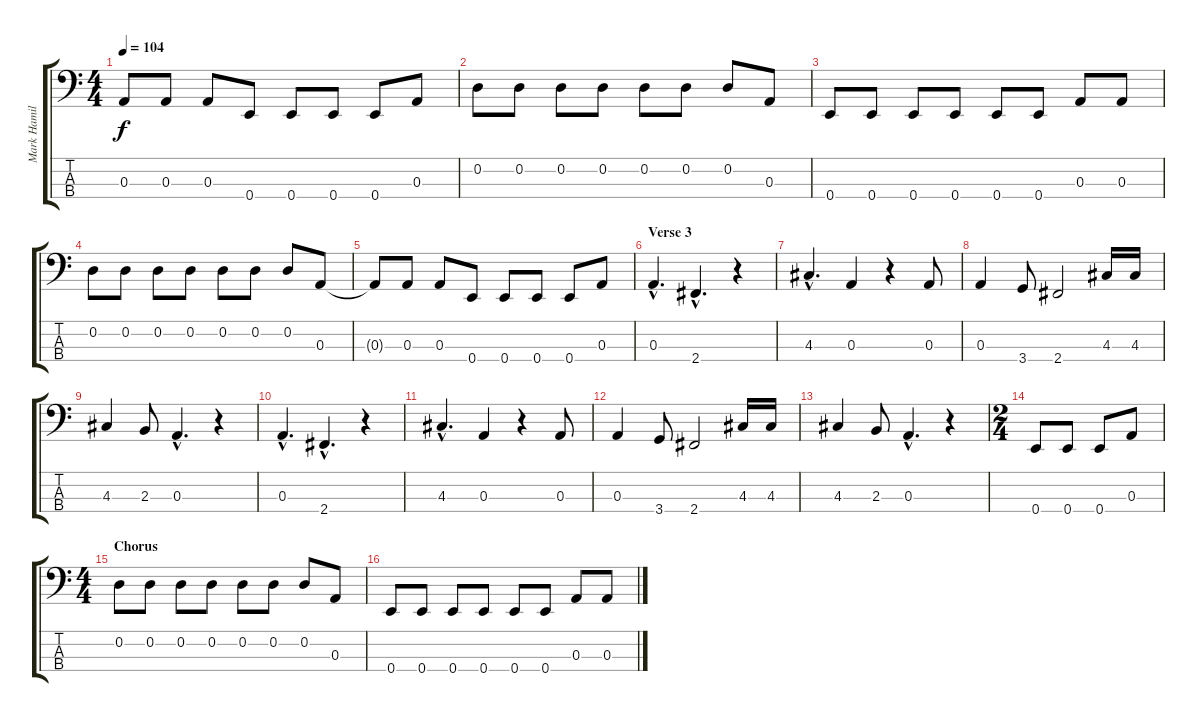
\track ("Mark Hamilton" "Mark Hamil") {instrument electricbasspick}
\staff {score tabs}
\tuning (G2 D2 A1 E1) {hide}
\ts (4 4)
\tempo 104
\clef f4
\ks c
0.3{t}.8{dy f} 0.3.8 0.3.8 0.4.8 0.4.8 0.4.8 0.4.8 0.3.8 |
0.2.8 0.2.8 0.2.8 0.2.8 0.2.8 0.2.8 0.2.8 0.3.8 |
0.4.8 0.4.8 0.4.8 0.4.8 0.4.8 0.4.8 0.3.8 0.3.8 |
0.2.8 0.2.8 0.2.8 0.2.8 0.2.8 0.2.8 0.2.8 0.3.8 |
0.3{t}.8 0.3.8 0.3.8 0.4.8 0.4.8 0.4.8 0.4.8 0.3.8 |
\section ("" "Verse 3")
0.3{hac}.4{d} 2.4{hac}.4{d} r.4 |
4.3{hac}.4{d} 0.3.4 r.4 0.3.8 |
0.3.4 3.4.8 2.4.2 4.3.16 4.3.16 |
4.3.4 2.3.8 0.3{hac}.4{d} r.4 |
0.3{hac}.4{d} 2.4{hac}.4{d} r.4 |
4.3{hac}.4{d} 0.3.4 r.4 0.3.8 |
0.3.4 3.4.8 2.4.2 4.3.16 4.3.16 |
4.3.4 2.3.8 0.3{hac}.4{d} r.4 |
\ts (2 4)
0.4.8 0.4.8 0.4.8 0.3.8 |
\ts (4 4)
\section ("" "Chorus")
0.2.8 0.2.8 0.2.8 0.2.8 0.2.8 0.2.8 0.2.8 0.3.8 |
0.4.8 0.4.8 0.4.8 0.4.8 0.4.8 0.4.8 0.3.8 0.3.8
